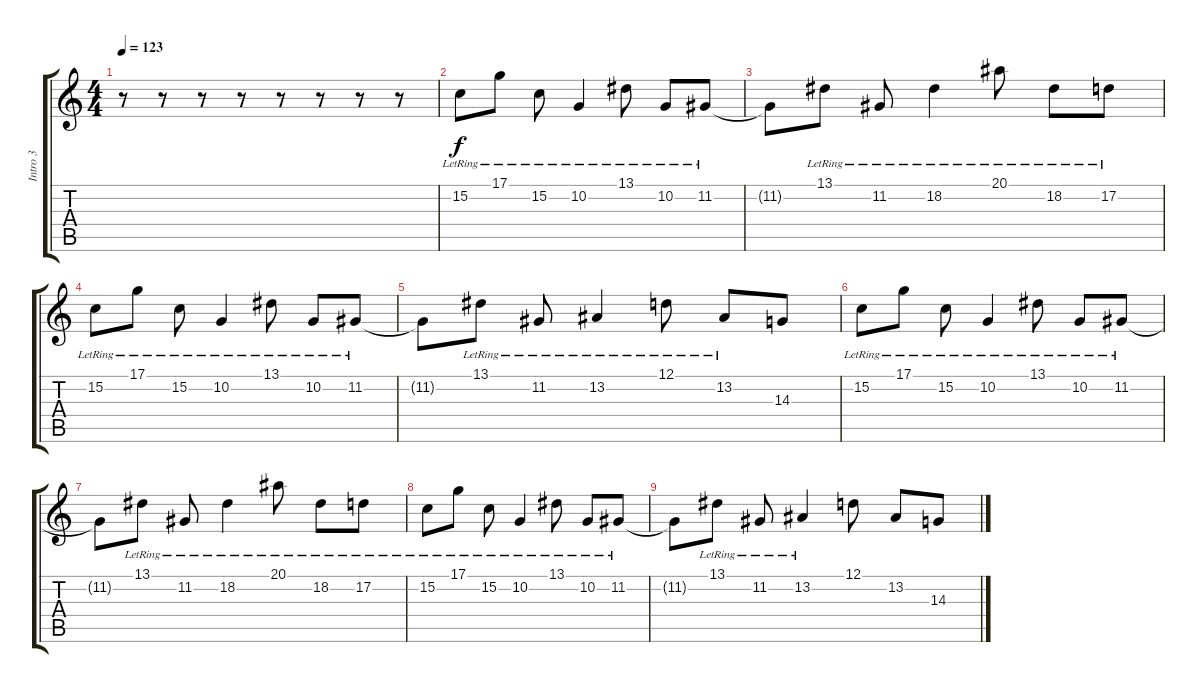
\track ("Intro 3" "Intro 3") {instrument lead5charang}
\staff {score tabs}
\tuning (D4 A3 F3 C3 G2 C2) {hide}
\ts (4 4)
\tempo 123
\clef g2
\ks c
r.8{dy f} r.8 r.8 r.8 r.8 r.8 r.8 r.8 |
15.2{lr}.8 17.1{lr}.8 15.2{lr}.8 10.2{lr}.4 13.1{lr}.8 10.2{lr}.8 11.2{lr}.8 |
11.2{t}.8 13.1{lr}.8 11.2{lr}.8 18.2{lr}.4 20.1{lr}.8 18.2{lr}.8 17.2{lr}.8 |
15.2{lr}.8 17.1{lr}.8 15.2{lr}.8 10.2{lr}.4 13.1{lr}.8 10.2{lr}.8 11.2{lr}.8 |
11.2{t}.8 13.1{lr}.8 11.2{lr}.8 13.2{lr}.4 12.1{lr}.8 13.2{lr}.8 14.3.8 |
15.2{lr}.8 17.1{lr}.8 15.2{lr}.8 10.2{lr}.4 13.1{lr}.8 10.2{lr}.8 11.2{lr}.8 |
11.2{t}.8 13.1{lr}.8 11.2{lr}.8 18.2{lr}.4 20.1{lr}.8 18.2{lr}.8 17.2{lr}.8 |
15.2{lr}.8 17.1{lr}.8 15.2{lr}.8 10.2{lr}.4 13.1{lr}.8 10.2{lr}.8 11.2{lr}.8 |
11.2{t}.8 13.1{lr}.8 11.2{lr}.8 13.2{lr}.4 12.1.8 13.2.8 14.3.8
